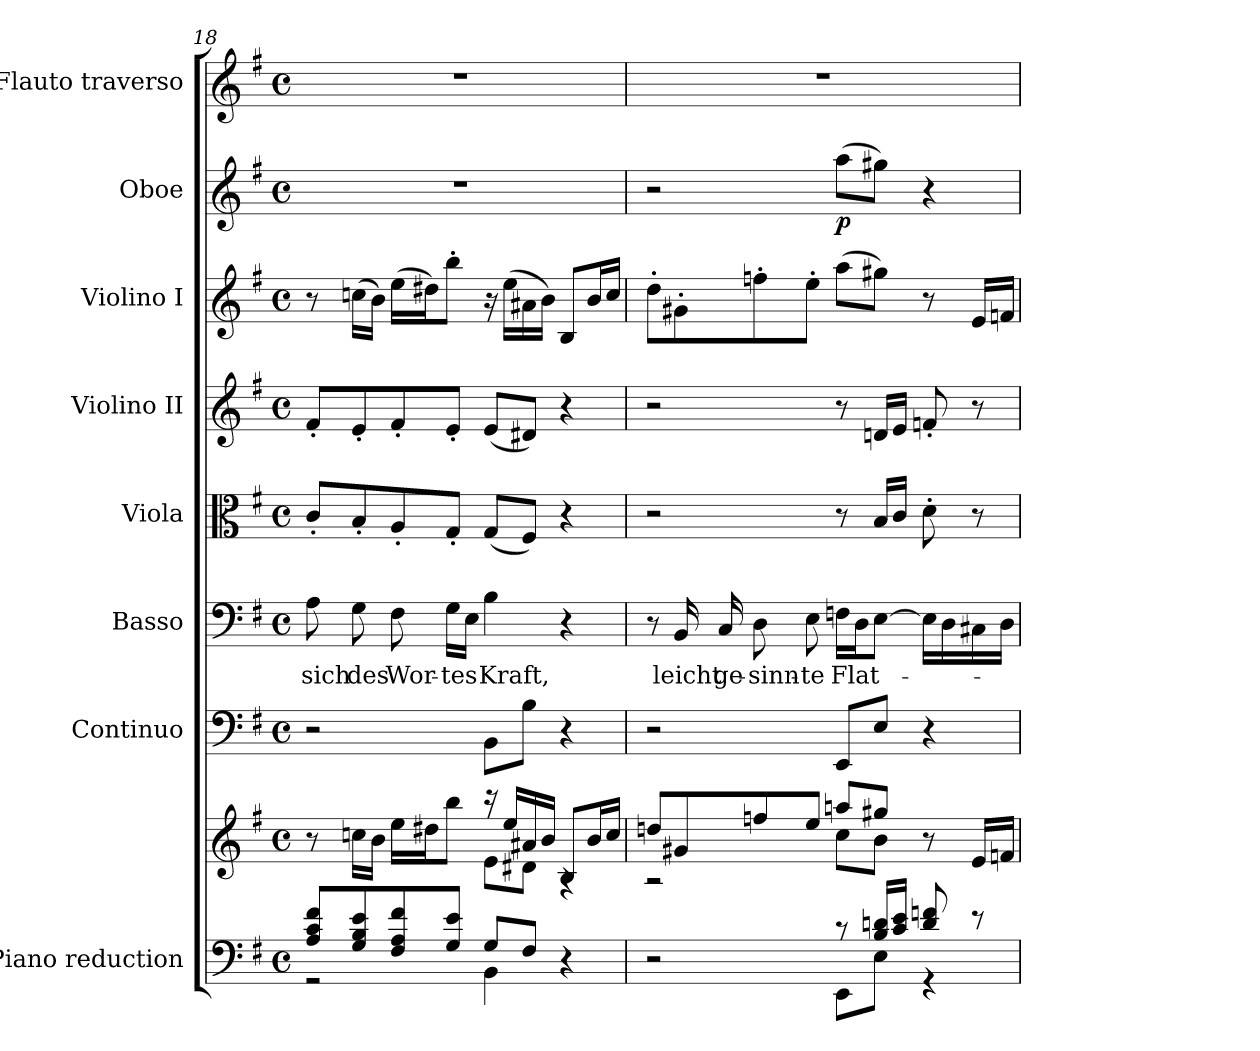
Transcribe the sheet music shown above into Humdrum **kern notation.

**kern	**kern	**kern	**kern	**text	**kern	**kern	**kern	**kern	**dynam	**kern
*part8	*part8	*part7	*part6	*part6	*part5	*part4	*part3	*part2	*part2	*part1
*staff9	*staff8	*staff7	*staff6	*staff6	*staff5	*staff4	*staff3	*staff2	*staff2	*staff1
*I"Piano reduction	*	*I"Continuo	*I"Basso	*	*I"Viola	*I"Violino II	*I"Violino I	*I"Oboe	*	*I"Flauto traverso
*I'Pno	*	*	*	*	*I'Vla	*I'Vln	*I'Vln	*I'Ob	*	*I'Fl
*clefF4	*clefG2	*clefF4	*clefF4	*	*clefC3	*clefG2	*clefG2	*clefG2	*	*clefG2
*k[f#]	*k[f#]	*k[f#]	*k[f#]	*	*k[f#]	*k[f#]	*k[f#]	*k[f#]	*	*k[f#]
*M4/4	*M4/4	*M4/4	*M4/4	*	*M4/4	*M4/4	*M4/4	*M4/4	*	*M4/4
*met(c)	*met(c)	*met(c)	*met(c)	*	*met(c)	*met(c)	*met(c)	*met(c)	*	*met(c)
=18	=18	=18	=18	=18	=18	=18	=18	=18	=18	=18
*^	*^	*	*	*	*	*	*	*	*	*
!	!	!	!	!	!	!LO:LY:b	!	!	!	!	!	!
8A/ 8c/ 8f#/L	2r	8r	8ryy	2r	8A\	sich	8c'/L	8f#'/L	8r	1r	.	1r
!	!	!	!	!	!	!LO:LY:b	!	!	!	!	!	!
8G/ 8B/ 8e/	.	16ccn\LL	8ryy	.	8G\	des	8B'/	8e'/	(>16ccn\LL	.	.	.
.	.	16b\JJ	.	.	.	.	.	.	16b\JJ)	.	.	.
!	!	!	!	!	!	!LO:LY:b	!	!	!	!	!	!
8F#/ 8A/ 8f#/	.	16ee\LL	4ryy	.	8F#\	Wor-	8A'/	8f#'/	(>16ee\LL	.	.	.
.	.	16dd#X\J	.	.	.	.	.	.	16dd#X\J)	.	.	.
!	!	!	!	!	!	!LO:LY:b	!	!	!	!	!	!
8G/ 8e/J	.	8bb\J	.	.	16G\LL	-tes	8G'/J	8e'/J	8bb'\J	.	.	.
.	.	.	.	.	16E\JJ	.	.	.	.	.	.	.
!	!	!	!	!	!	!LO:LY:b	!	!	!	!	!	!
8G/L	4BB\	16r	8e\L	8BB\L	4B\	Kraft,	(<8G/L	(<8e/L	16r	.	.	.
.	.	16ee/LL	.	.	.	.	.	.	(>16ee\LL	.	.	.
8F#/J	.	16a#X/	8d#X\J	8B\J	.	.	8F#/J)	8d#X/J)	16a#X\	.	.	.
.	.	16b/JJ	.	.	.	.	.	.	16b\JJ)	.	.	.
4r	4ryy	8B/L	4rA	4r	4r	.	4r	4r	8B/L	.	.	.
.	.	16b/L	.	.	.	.	.	.	16b/L	.	.	.
.	.	16cc/JJ	.	.	.	.	.	.	16cc/JJ	.	.	.
=19	=19	=19	=19	=19	=19	=19	=19	=19	=19	=19	=19	=19
2r	2ryy	8ddn/L	2r	2r	8r	.	2r	2r	8dd'\L	2r	.	1r
!	!	!	!	!	!	!LO:LY:b	!	!	!	!	!	!
.	.	8g#X/	.	.	16BB/	leicht	.	.	8g#X'\	.	.	.
!	!	!	!	!	!	!LO:LY:b	!	!	!	!	!	!
.	.	.	.	.	16C/	ge-	.	.	.	.	.	.
!	!	!	!	!	!	!LO:LY:b	!	!	!	!	!	!
.	.	8ffn/	.	.	8D\	-sinn-	.	.	8ffn'\	.	.	.
!	!	!	!	!	!	!LO:LY:b	!	!	!	!	!	!
.	.	8ee/J	.	.	8E\	-te	.	.	8ee'\J	.	.	.
!	!	!	!	!	!	!LO:LY:b	!	!	!	!	!LO:DY:b	!
8r	8EE\L	8aan/L	8cc\L	8EE/L	16Fn\LL	Flat-	8r	8r	(>8aa\L	(>8aa\L	p	.
.	.	.	.	.	16D\J	.	.	.	.	.	.	.
16B/ 16dn/LL	8E\J	8gg#X/J	8b\J	8E/J	[8E\J	.	16B/LL	16dn/LL	8gg#X\J)	8gg#X\J)	.	.
16c/ 16e/JJ	.	.	.	.	.	.	16c/JJ	16e/JJ	.	.	.	.
8d/ 8fn/	4r	8r	8ryy	4r	16E\LL]	.	8d'\	8fn'/	8r	4r	.	.
.	.	.	.	.	16D\	.	.	.	.	.	.	.
8r	.	16e/LL	8ryy	.	16C#X\	.	8r	8r	16e/LL	.	.	.
.	.	16fn/JJ	.	.	16D\JJ	.	.	.	16fn/JJ	.	.	.
*v	*v	*	*	*	*	*	*	*	*	*	*	*
*	*v	*v	*	*	*	*	*	*	*	*	*
=	=	=	=	=	=	=	=	=	=	=
*-	*-	*-	*-	*-	*-	*-	*-	*-	*-	*-
